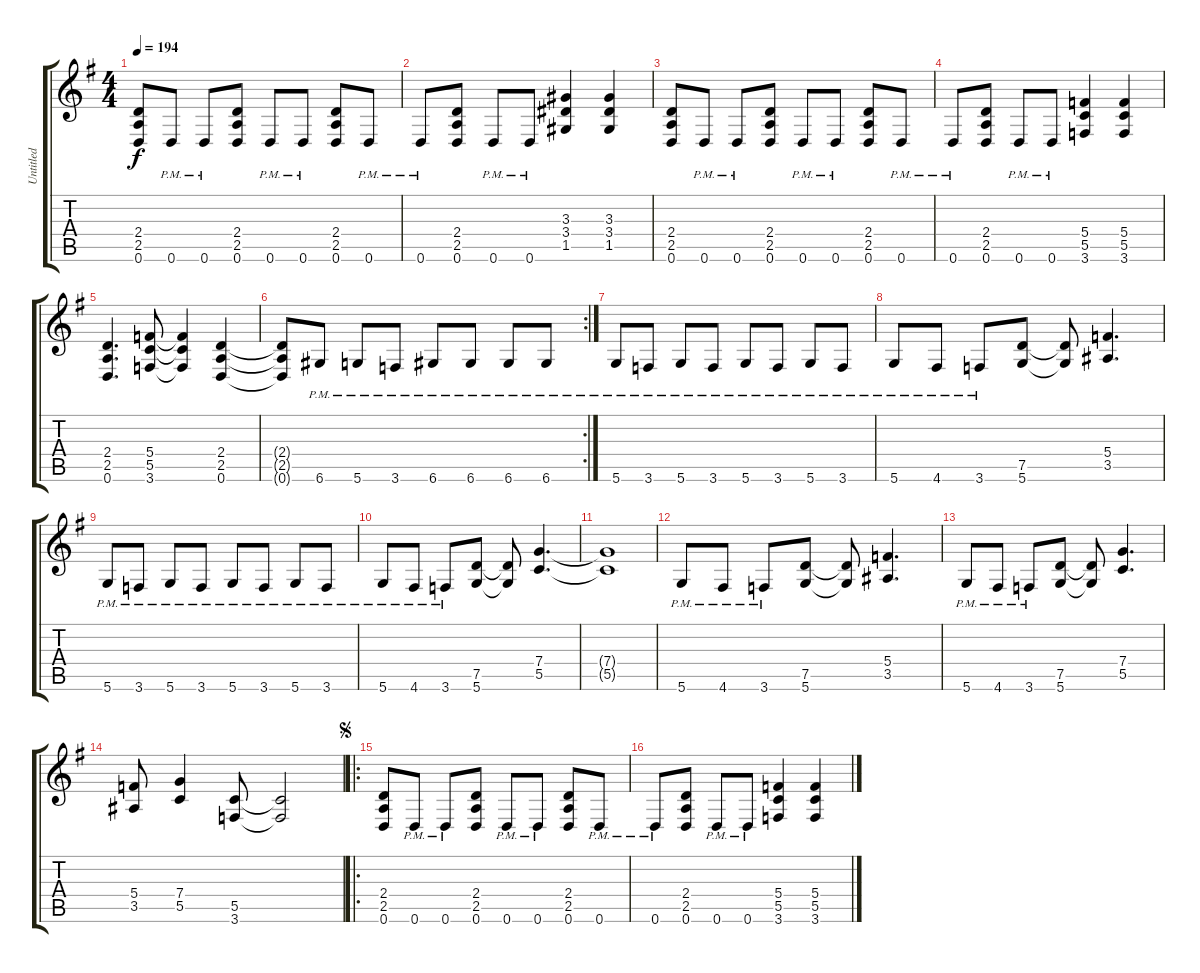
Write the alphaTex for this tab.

\track ("Untitled" "Untitled") {instrument distortionguitar}
\staff {score tabs}
\tuning (D4 A3 F3 C3 G2 D2) {hide}
\ts (4 4)
\tempo 194
\clef g2
\ks g
(2.4 2.5 0.6).8{dy f} 0.6{pm}.8 0.6{pm}.8 (2.4 2.5 0.6).8 0.6{pm}.8 0.6{pm}.8 (2.4 2.5 0.6).8 0.6{pm}.8 |
0.6{pm}.8 (2.4 2.5 0.6).8 0.6{pm}.8 0.6{pm}.8 (3.3 3.4 1.5).4 (3.3 3.4 1.5).4 |
(2.4 2.5 0.6).8 0.6{pm}.8 0.6{pm}.8 (2.4 2.5 0.6).8 0.6{pm}.8 0.6{pm}.8 (2.4 2.5 0.6).8 0.6{pm}.8 |
0.6{pm}.8 (2.4 2.5 0.6).8 0.6{pm}.8 0.6{pm}.8 (5.4 5.5 3.6).4 (5.4 5.5 3.6).4 |
(2.4 2.5 0.6).4{d} (5.4 5.5 3.6).8 (5.4{t} 5.5{t} 3.6{t}).4 (2.4 2.5 0.6).4 |
\rc 2
(2.4{t} 2.5{t} 0.6{t}).8 6.6{pm}.8 5.6{pm}.8 3.6{pm}.8 6.6{pm}.8 6.6{pm}.8 6.6{pm}.8 6.6{pm}.8 |
5.6{pm}.8 3.6{pm}.8 5.6{pm}.8 3.6{pm}.8 5.6{pm}.8 3.6{pm}.8 5.6{pm}.8 3.6{pm}.8 |
5.6{pm}.8 4.6{pm}.8 3.6{pm}.8 (7.5 5.6).8 (7.5{t} 5.6{t}).8 (5.4 3.5).4{d} |
5.6{pm}.8 3.6{pm}.8 5.6{pm}.8 3.6{pm}.8 5.6{pm}.8 3.6{pm}.8 5.6{pm}.8 3.6{pm}.8 |
5.6{pm}.8 4.6{pm}.8 3.6{pm}.8 (7.5 5.6).8 (7.5{t} 5.6{t}).8 (7.4 5.5).4{d} |
(7.4{t} 5.5{t}).1 |
5.6{pm}.8 4.6{pm}.8 3.6{pm}.8 (7.5 5.6).8 (7.5{t} 5.6{t}).8 (5.4 3.5).4{d} |
5.6{pm}.8 4.6{pm}.8 3.6{pm}.8 (7.5 5.6).8 (7.5{t} 5.6{t}).8 (7.4 5.5).4{d} |
(5.4 3.5).8 (7.4 5.5).4 (5.5 3.6).8 (5.5{t} 3.6{t}).2 |
\ro
\jump segno
(2.4 2.5 0.6).8 0.6{pm}.8 0.6{pm}.8 (2.4 2.5 0.6).8 0.6{pm}.8 0.6{pm}.8 (2.4 2.5 0.6).8 0.6{pm}.8 |
0.6{pm}.8 (2.4 2.5 0.6).8 0.6{pm}.8 0.6{pm}.8 (5.4 5.5 3.6).4 (5.4 5.5 3.6).4
